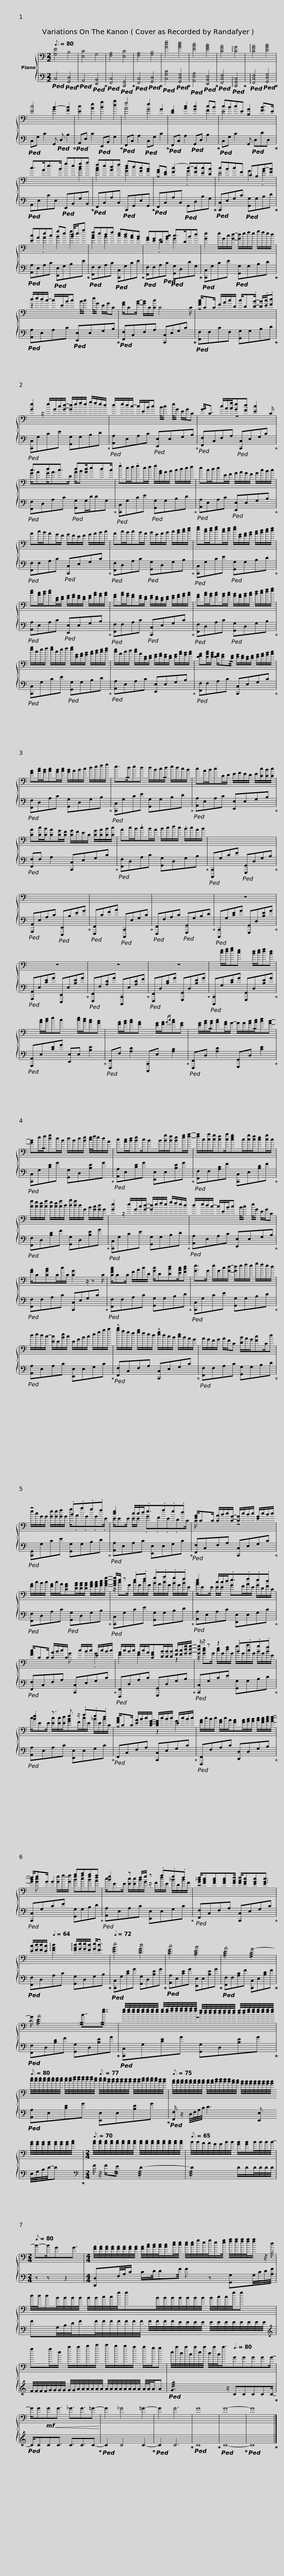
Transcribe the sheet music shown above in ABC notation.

X:1
%%score { ( 1 3 ) | 2 }
L:1/8
Q:3/16=80
M:2/2
I:linebreak $
K:C
V:1 bass
V:3 bass
V:2 bass
V:1
 [G,E]4 B,4 | [E,C]4 G,4 | [F,A,]4 [E,C]4 | [F,A,]4 [G,B,]4 | [Gce]4 [GBd]4 | %5
 [EAc]4 [EGB]4 | [CFA]4 !arpeggio![CG]4 | !arpeggio![CFA]4 [DGB]4 | [Ec]4 B2- [FB]2 | [Ec]2 [Ae]2 [Bg]2 [da]2 |$ %10
 f4 e2 G2 | [DF]2 [Ac]2 [Gc]2 cB | cBcE [B,G]2 [FB]>E | c>Ae>B gega | fe[Ad]f ed[Gc][GB] |$ %15
 [FA][DF] ([Fc]2 c-)[Fc][Ec][DB] | cBcF CB,B-[FB] | [Ec]Aec ge [Bd]/<e/a | [cf]edf [ce][Bd][Ac][GB] |$ [FA][EG]D[GBc] c>DBd | %20
 [Ge]2 e/G/c/[Gd]/- [Gd]/e/f/e/ g/f/e/d/ | d/e/d/c/- c/E/B/c x/ x x2 |$ [FA]/C[GB]/- [GB]/C/[Cc]/ C4 C/ | [FAc]/CC/ F/A/c/D/ c/D.[DB]/- [DB]/.[Ec]/.[Fd] | [Ge]2 e/G/c/[Gd]/- [Gd]/e/f/e/ g/f/e/d/ |$ %25
 d/e/d/c/- c/E/B/c x/ x x2 | [GA]<C c/A/[Af]/[Ge][Fd] [Ec]2 C/ |$ c3/2dc3/2 d[Ad]/edc/ | .ge/f/.ge/f/ g/[GB]/A/B/ c/d/e/f/ | ec/d/eE/F/ G/A/G/F/ G/c/B/c/ |$ %30
 Ac/B/AG/F/ G/F/E/F/ G/A/B/c/ | Ac/B/cB/A/ B/G/A/B/ c/[Bd]/[ce]/[df]/ | [eg][ce]/[df]/[eg][ce]/[df]/ [eg]/[EG]/[FA]/[GB]/ [Ac]/[Bd]/[ce]/[df]/ |$ [ce][Ac]/[Bd]/[ce][CE]/[DF]/ [EG]/[FA]/[EG]/[DF]/ [EG]/[Ac]/[GB]/[Ac]/ | [FA][Ac]/[GB]/[FA][EG]/[DF]/ [EG]/[DF]/[CE]/[DF]/ [EG]/[FA]/[GB]/[Ac]/ | %35
 [FA][Ac]/[GB]/[Ac][GB]/[Ac]/ [GB]/[FA]/[GB]/[Ac]/ [Bd]/[ce]/[df]/[eg]/ |$ [eg]/c/e/f/ [eg]/c/e/f/ [eg]/[EG]/[FA]/[GB]/ [Ac]/[Bd]/[ce]/[df]/ | [ce]/A/c/d/ [ce]/A/[CE]/[DF]/ [EG]/[FA]/[EG]/[DF]/ [EG]/[Ac]/[GB]/[Ac]/ | [EFA][EAc]/[EGB]/ [EFA]/[EG]!/![DF]/ [EG]/[DF]/[CE]/[DF]/ [EG]/[FA]/[GB]/[Ac]/ |$ [FA][Ac]/[GB]/[Ac][GB]/[Ac]/ [GB]/A/B/c/ d/e/f/g/ | %40
 e>!/!ded d/B/c/!/!d/ e/d/c/B/ | cA/B/cC/D/ E/F/E/D/ E/[Cc]/[CB]/[Cc]/ |$ [CA][Cc]/[CB]/[CA][CG]/[CF]/ [CG]/F/E/C/ [CG]/[CA]/[CB]/[Cc]/ | Ac/B/.cB/A/ B/c/d/c/ .B/c/A/B/ | x8 |$ %45
 x8 | x8 | x8 | z8 | z8 |$ %50
 z8 | z8 | x [ce]/[df]/[eg][ce] x [Bd]/[ce]/[df][Bd] | x [Ac]/[Bd]/ec x [ce]/[Bd]/[Ac][GB] |$ x [FA]/[GB]/[Ac][FA] x [EG]/[FA]/{Ac}[Ac][EG] | %55
 x/ [EG]/[GB]/!/![GB]/[Ac][FA]/G/- G/G/[GB]/!/![Ac]/[Bd][GB]- | [GB]e/!/!f/[dg]d/B/ d/B/d/[Be]/ [ce]/4f/4e/d/A/ |$ c[Ac]/[Bd]/[Be]c/BB/[Bg]/[Bf]/[Be][eg]/[fa]/- | [fa]/c/[ca]/[cg]/[cf][ca]/[ceg]c/[cg]/[cf]/[ce][cg]/c/ | [ca]/[cg]/[cf]/[ca]/ [cg]/[cf]/[ca]/d/ [db]/[da]/d/G/ B/[Gc]/[Gd]/G/ |$ %60
 [Ge]2 e/G/c/[Gd]/- [Gd]/e/f/e/ g/f/e/d/ | d/e/d/c/- c/E/B/c x/ x x2 | [FA]/C[CGB]C/c/C/ [CG]2 z/ z C/ |$ [CFAc]/CC/ F/A/c/D/ [Gc]/D[DBd][EAc]/[FBd] | [Ge]>G e/G/c/[Gd]/- [Gd]/e/f/e/ g/f/e/d/ | %65
 d/e/d/c/- [Ec]/E/[Be]/c/ E/G/B/c/ e/g/b/c'/ |$ !^![bd']/a/g/f/ [gb]/f/e/d/ !^![eg]/d/c/B/ [ce]/B/A/G/ | A/G/F/G/ A/F/C [DB]/A/G/[Fc]C/d | z4 .B.a.g.f |$ [ce]2 c/c/d<.e.f.e.d | %70
 [FA]/CC/ [CA]/B/c/[CG]/- [CG]/c/B/c/ [EG]/c/B/c/ | [FA]/c/B/c/ [FA]/c/A/[CFA][DGB]/[DGB]/[DGB]/ [FAc]/[FAc]/[GBd]/[GBdg]/- |$ [GBdg]/e/ z .e.f .g.a.g.f | e2 c/c/d<.e.f.e.d | [FAc]/CC/ [CA]/B/c/C/ x/ c/B/c/ E/c/B/c/ |$ %75
 [FA]/c/B/c/ [FA]/c/A/[CFA][DB]/[DB]/[DB]/ [Fc]/[Fc]/[Gdg]/[Gdg]/- |$ [Gdg]/ z/ z z2 .B.c.g.f | [Be]2 z3/2 e z/ .f.e.d |$ [FAc]/CC/ [EA]/B/c/[CEG]/- [CEG]/c/B/c/ E/c/B/c/ | [FA]/c/B/c/ [FA]/c/A/[FA][FA]/[GB]/[GB]/ [Ac]/[FAc]/[GBd]/[GBd]/- | %80
 [GBd]/eG/ G2 [eg][fa][eg][df] |$ [Be]2 z d/e/ z .f.e.d | [G_Bd]/[FAc][FAc][FAc][FAd]/ [FAd]/[EGc][EGc][EGc]3/2 | [Ec]/[Fd]/[Fd]/[Ec]/[Q:1/4=64] x/ x x/ !arpeggio![FAd]/[Ge]/[Ge]/[Fd]/ [Ge]<[Fd] |$[Q:1/4=72] !///!e4 !///!d4 | %85
 !///!c4 !///!B4 | !///!A4 !///!G4- | !/!G/ !///!A4 !//!B7/4!//![eg]7/4 |$ [eg]/4[eg]/4[eg]/4[eg]/4[eg]/4[eg]/4[eg]/4[eg]/4 [eg]/4[eg]/4[fa]/4[fa]/4[fa]/4[fa]/4[fa]/4[fa]/4 [df]/4[df]/4[df]/4[df]/4[df]/4[df]/4[df]/4[df]/4 [df]/4[df]/4[eg]/4[eg]/4[eg]/4[eg]/4[eg]/4[eg]/4 |$[Q:3/16=80] [ce]/4[ce]/4[ce]/4[ce]/4[ce]/4[ce]/4[ce]/4[ce]/4 [ce]/4[ce]/4[df]/4[df]/4[df]/4[df]/4[df]/4[ce]/4[Q:3/16=77] [ce]/4[ce]/4[Bd]/4[Bd]/4[Bd]/4[Bd]/4[Bd]/4[Bd]/4 [Bd]/4[Bd]/4[ce]/4[ce]/4[ce]/4[ce]/4[Bd]/4[Bd]/4 |$ %90
[Q:3/16=75] [Ac]/4[Ac]/4[Ac]/4[Ac]/4[Ac]/4[Ac]/4[Ac]/4[Ac]/4 [Ac]/4[Ac]/4[Bd]/4[Bd]/4[Bd]/4[Bd]/4[Ac]/4[Ac]/4 [GB]/4[GB]/4[GB]/4[GB]/4[GB]/4[GB]/4[GB]/4[GB]/4 [GB]/4[GB]/4[GB]/4[GB]/4[GB]/4[GB]/4[GB]/4[Ac]/4 |[M:2/4][Q:3/16=70] [Ac]/4[Ac]/4[Ac]/4[Ac]/4[Ac]/4[Ac]/4[Ac]/4[Ac]/4 [Ac]/4[Ac]/4[Ac]/4[Ac]/4[Ac]/4[Ac]/4[Ac]/4[Ac]/4 |$[Q:3/16=65] B/4B/4A/4A/4G/4G/4B/4B/4 [GB]/[GB]/B/4B/4B/4B/4- |[M:2/4][Q:1/8=80] B-B/GG3/2 |$[M:4/4] [FA]/4[FA]/4[FA]/4[FA]/4[FA]/4[FA]/4[FA]/4[FA]/4 [FA]/4[Ac]/4[Ac]/4[Ac]/4[Ac]/[ce]/4[ce]/4 [ce]/4[ce]/4g/4e/4g/4e/[eg]/4 [fa]/4[fa]/4[fa]/4[fa]/4[fa]/ z/4 d/4 |$ %95
 d/4d/4d/B/4B/4B/4B/4 B/4B/4c/4c/4g/4gB/4B/4B/4B/4B/4B/4B/4 B/4c/4c/4g/4g |$ aa/e/ c'/c'/d'/e'/ e'/d'/d'/c'/ c'/b/b | e/4c'/4d/4c'/4c/4c'/4e/4c'/4 d/4c'/4c/<c'/[Q:3/8=80]GGGGG/- |$ G/G!mf!!<(!GG3/2 _G3/2G3/2=G-!<)! | G2 _G4 =G2- | %100
 G2 G6 | G8 | G8- | G8 |] %104
V:2
!ped! C,4!ped! [G,,D,]4!ped-up! |!ped! A,,4!ped! [E,,B,,]4!ped-up! |!ped! [F,,C,]4!ped! [C,,G,,]4!ped-up! |!ped! [F,,C,]4!ped! [G,,D,]4!ped-up! |!ped! [C,G,C]4!ped! [G,,D,G,]4!ped-up! | %5
!ped! [A,,E,A,]4!ped! [E,,B,,E,]4!ped-up! |!ped! [F,,C,F,]4!ped! !arpeggio![C,,G,,C,]4!ped-up! |!ped! !arpeggio![F,,C,F,]4!ped! [G,,D,G,]4!ped-up! |!ped! C,G, C2 G,,!ped! D, B,2!ped-up! |!ped! A,,E, C2!ped! E,,B,, G,2!ped-up! |$ %10
!ped! F,,C, A,2!ped! C,G, C2!ped-up! |!ped! F,,C, A,2!ped! G,,D, B,2!ped-up! |!ped! C,G, C2 G,,!ped! D,DD,!ped-up! |!ped! A,,E,CE,!ped! E,,B,,G,B,,!ped-up! |!ped! F,,C,A,C,!ped! C,,G,,E,G,,!ped-up! |$ %15
!ped! F,,C,A,C,!ped! G,,D,B,G,!ped-up! |!ped! [C,,C,]E,G,C!ped! [G,,G,]G,B,D!ped-up! |!ped! [A,,A,]E,A,C!ped! [E,,E,]G,B,E!ped-up! |!ped! [F,,F,]F,A,C!ped! [C,,C,]G,CE!ped-up! |$!ped! [F,,F,]F,A,!ped!C!ped! [G,,G,]D,DG,!ped-up! | %20
!ped! [C,,C,]G,CE!ped! [G,,G,]G,B,D!ped-up! |!ped! [A,,A,]E,A,C!ped! [E,,E,]E,G,B,!ped-up! |$!ped! [F,,F,]C,F,A, [C,,C,]E,G,C!ped-up! |!ped! [F,,F,]F,CF, [G,,G,]G,B,D!ped-up! |!ped! [C,,C,]G,CE [G,,G,]G,B,D!ped-up! |$ %25
!ped! [A,,A,]E,A,C!ped! [E,,E,]E,G,B,!ped-up! |!ped! [F,,F,]C,F,A,!ped! [C,,C,]E,G,C!ped-up! |$!ped! [F,,F,]D,A,C!ped! [G,,G,]G,/D/DG,!ped-up! |!ped! [C,,C,]G,CE!ped! [G,,G,]G,B,D!ped-up! |!ped! [A,,A,]E,A,C!ped! [E,,E,]E,G,B,!ped-up! |$ %30
!ped! [F,,F,]F,A,C!ped! [C,,C,]E,G,C!ped-up! |!ped! [F,,F,]D,A,C!ped! [G,,G,]D,G,B,!ped-up! |!ped! [C,,C,]G,CE!ped! [G,,G,]G,B,D!ped-up! |$!ped! [A,,A,]E,A,C!ped! [E,,E,]E,G,B,!ped-up! |!ped! [F,,F,]F,A,C!ped! [C,,C,]E,G,C!ped-up! | %35
!ped! [F,,F,]D,A,C!ped! [G,,G,]D,G,B,!ped-up! |$!ped! [C,,C,]G,CE!ped! [G,,G,]G,B,D!ped-up! |!ped! [A,,A,]E,A,C [E,,E,]E,G,B,!ped-up! |!ped! [F,,F,]F,A,C [C,,C,]E,G,C!ped-up! |$!ped! [F,,F,]D,A,C [G,,G,]D,G,B,!ped-up! | %40
!ped! [C,,C,]G,CE [G,,G,]G,B,D!ped-up! |!ped! [A,,A,]E,A,C [E,,E,]E,G,B,!ped-up! |$!ped! [F,,F,]F, A,2 [C,,C,]E,G,C!ped-up! |!ped! [F,,F,]D,A,C [G,,G,]D,G,B,!ped-up! |!ped! [C,,,C,,]G,CE!ped! [G,,,G,,]D,G,B,!ped-up! |$ %45
!ped! [A,,,A,,]E,A,C!ped! [E,,,E,,]B,EG!ped-up! |!ped! [F,,,F,,]CFA!ped! [C,,,C,,]E,G,C!ped-up! |!ped! [F,,,F,,]F,A,C!ped! [G,,,G,,]G,B,D!ped-up! |!ped! [C,,,C,,]G,[CE]G [G,,,G,,]D,[B,E]G!ped-up! |!ped! [A,,,A,,]E,[CE]G [E,,,E,,]E,[B,E]G!ped-up! |$ %50
!ped! [F,,,F,,]F,[A,D]G [C,,,C,,]E,[A,D]F!ped-up! |!ped! [F,,,F,,]D,[B,D]G [G,,,G,,]D,[B,E]G!ped-up! |!ped! [C,,,C,,]G,[CE]G [G,,,G,,]D,[B,E]G!ped-up! |!ped! [A,,,A,,]E,[CE]G [E,,E,]E, [B,E]2!ped-up! |$!ped! [F,,,F,,]F, [A,D]2 [C,,,C,,]E, [A,C]2!ped-up! | %55
!ped! [F,,,F,,]D, [A,D]2 [G,,,G,,]D, [CE]2!ped-up! |!ped! [C,,C,]G,[CE]G [G,,G,]D,[B,E]G!ped-up! |$!ped! [A,,A,]E,[CE]G [E,,E,]E,[B,E]G!ped-up! |!ped! [F,,F,]F,[A,C]F [C,,C,]E,[B,D]F!ped-up! |!ped! [F,,F,]D,[B,D]F [G,,G,]D,[B,E]G!ped-up! |$ %60
!ped! [C,,C,]G,CE [G,,G,]G,B,D!ped-up! |!ped! [A,,A,]E,A,C [E,,E,]E,G,B,!ped-up! |!ped! [F,,F,]F,A,C [C,,C,]E,G,C!ped-up! |$!ped! [F,,F,]F,A,C [G,,G,]G,B,D!ped-up! |!ped! [C,,C,]G,CE [G,,G,]G,B,D!ped-up! | %65
!ped! [A,,A,]E,A,C [E,,E,]E,G,C!ped-up! |$!ped! [F,,F,]C,F,A, [C,,C,]E,G,C!ped-up! |!ped! [F,,F,]F,A,C [G,,G,]G,B,D!ped-up! |!ped! [C,,G,,]G,CE [G,,G,]G,B,D!ped-up! |$!ped! [A,,A,]E,A,C [E,,E,]E,G,C!ped-up! | %70
!ped! [F,,F,]C,F,A, [C,,C,]E,G,C!ped-up! |!ped! [F,,F,]D,A,C!ped! [G,,G,]D,G,B,!ped-up! |$!ped! [C,,C,]G,CE [G,,G,]G,B,D!ped-up! |!ped! [A,,A,]E,A,C [E,,E,]E,G,C!ped-up! |!ped! [F,,F,]C,F,A, [C,,C,]E,G,C!ped-up! |$ %75
!ped! [F,,,F,,]D,A,C [G,,,G,,]D,G,B,!ped-up! |$!ped! [C,,C,]G,CE [G,,G,]G,B,D!ped-up! |!ped! [A,,A,]E,A,C [E,,E,]E,G,C!ped-up! |$!ped! F,,C,F,A, [C,,C,]E,G,C!ped-up! |!ped! [F,,,F,,]F,A,C [D,,D,]D,G,B,!ped-up! | %80
!ped! [C,,C,]G,CE [G,,G,]G,B,D!ped-up! |$!ped! [A,,A,]E,A,C [E,,E,]E,G,C!ped-up! |!ped! [F,,F,]C,F,A, [C,,C,]E,G,C!ped-up! |!ped! [F,,F,]D,A,C [G,,G,]D,G,B,!ped-up! |$!ped! [C,,C,]G,[CE]G [G,,G,]D,[B,E]G!ped-up! | %85
!ped! [A,,A,]E,[CE]G [E,,E,]E,[B,E]G!ped-up! |!ped! [F,,F,]F,[A,C]F [C,,C,]E,[B,D]F!ped-up! |!ped! [F,,F,]D,[B,D]F [G,,G,]D,[B,E]G!ped-up! |$!ped! [C,,C,]G,[CE]G [G,,G,]D,[B,E]G!ped-up! |$!ped! [A,,A,]E,[CE]G [E,,E,]E,[B,E]G!ped-up! |$ %90
!ped! [F,,F,]/ z/ D,/4F,/4A,/4C/4 D3 [E,,E,] E,/4G,/4B,/4D/4-D!ped-up! |[M:2/4][K:bass] F/4 z/4 F/!//!E !///!D2- |$ !///!D2 D/D/D/4D/4D/4D/4 |[M:2/4] z z z2 |$[M:4/4] [D,,D,]F,/4A,/4C/ C/D/4DF/4 F z [G,,G,]G,/4C/4D/4[A,F]/4 |$ %95
 FG,/4B,/4D/4F/F/4F/4F/4F/4F/4F/4F/4 F/4F/4F/4F/4E/4E/4E/4E/4 E/4E/4E/4E/4E/4E/4E/4E/4 |$[K:treble] F/4F/4F/4F/4G/4G/4G/4G/4 G/4G/4A/4A/4A/4A/4A/4A/4 A/4A/4A/4A/4A/4A/4A/4A/4 A/4A/4A/A |!ped! !///!G3 z/ CCCCC/-!ped-up! |$!ped! C/CCC3/2 C3/2C3/2C-!ped-up! |!ped! C2 C4 C2-!ped-up! | %100
!ped! C2 C6!ped-up! |!ped! C8!ped-up! |!ped! C8-!ped-up! |!ped! C8!ped-up! |] %104
V:3
 x8 | x8 | x8 | x8 | x8 | %5
 x8 | x8 | x8 | x4 G2 x2 | x8 |$ %10
 A4 G4 | x6 F2 | E4 x4 | x6 [Bd]2 | [Ac]2 x2 [Gc]2 x2 |$ %15
 z4 .G2 x2 | E4 G2 .G2 | x2 .A2 B2 g2 | A2 B2 x4 |$ x2 .F2 G2 x2 | %20
 x8 | z2 x9/4 B/4c/ x/4 e/4G/ E/G/C |$ x8 | z4 x4 | x3/2 z/ x6 |$ %25
 x17/4 B/4c/ x/4 e/4G/ E/G/C | z8 |$ G/AG<AD/ A/B x5/2 | x8 | x8 |$ %30
 x8 | x8 | x8 |$ x8 | x8 | %35
 x8 |$ x8 | x8 | x8 |$ x8 | %40
 x8 | x8 |$ x8 | x8 | x8 |$ %45
 x8 | x8 | x8 | x8 | x8 |$ %50
 x8 | x8 | x8 | x8 |$ x8 | %55
 x8 | x8 |$ x8 | x8 | x8 |$ %60
 x3/2 z/ x6 | x17/4 B/4c/ x/4 e/4G/ E/G/C | x8 |$ x8 | x8 | %65
 x8 |$ x8 | x8 | e/c/G/G/ [Ge]/[Ge]/[Gf]/G/ g/.A.G.G.E/ |$ E/EE/ E/E/ x/ .G.F.E.DC/ | %70
 C/ x7/2 z4 | x8 |$ z/ cG/ c/G/d/G/ B/A/c/G/ B/G/B/E/ | [Ac]/EE/ E/E/ x/ GF/A/E/ G/D/F/C/ | x7/2 G x3/2 .G2 |$ %75
 F2 F2 x2 z2 |$ z/ [Gce]G/ [ce]/G/[df]/G/ g/G/a/G/ B/G/B/E/ | c/EE/ [Ec]/[Ec]/[Ed]/[GB]F/c/E/ _B/E/B/C/ |$ z4 z2 G2 | x8 | %80
 x/ [Gc] x [Ge]/f/-[Gf]/ BcBA |$ c/EE/ [Ec]/[Ec]/B/G/ z/ F/d/E/ _B/D/B/F/ | z4 x4 | x2 !arpeggio![FAd]2 x4 |$ x8 | %85
 x8 | x8 | x8 |$ z8 |$ x8 |$ %90
 x8 |[M:2/4] x4 |$ x4 |[M:2/4] x4 |$[M:4/4] x8 |$ %95
 x8 |$ x8 | x8 |$ x8 | x8 | %100
 x8 | x8 | x8 | x8 |] %104
